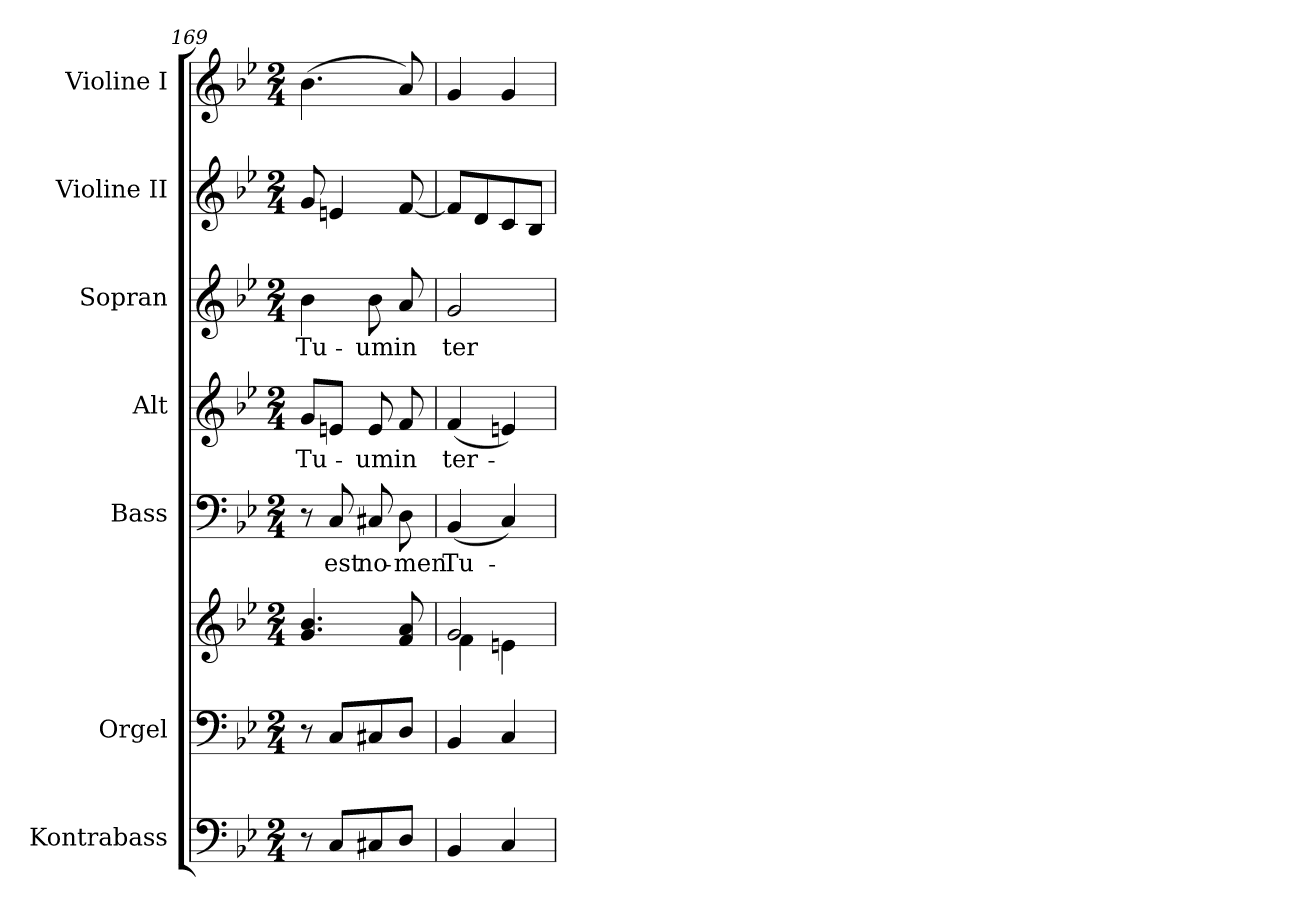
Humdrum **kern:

**kern	**kern	**kern	**kern	**text	**kern	**text	**kern	**text	**kern	**kern
*part7	*part6	*part6	*part5	*part5	*part4	*part4	*part3	*part3	*part2	*part1
*staff8	*staff7	*staff6	*staff5	*staff5	*staff4	*staff4	*staff3	*staff3	*staff2	*staff1
*I"Kontrabass	*I"Orgel	*	*I"Bass	*	*I"Alt	*	*I"Sopran	*	*I"Violine II	*I"Violine I
*I'Kb.	*I'Org.	*	*I'B	*	*I'A	*	*I'S	*	*I'Vl. II	*I'Vl. I
*clefF4	*clefF4	*clefG2	*clefF4	*	*clefG2	*	*clefG2	*	*clefG2	*clefG2
*ITrd7c12	*	*	*	*	*	*	*	*	*	*
*k[b-e-]	*k[b-e-]	*k[b-e-]	*k[b-e-]	*	*k[b-e-]	*	*k[b-e-]	*	*k[b-e-]	*k[b-e-]
*B-:	*B-:	*B-:	*B-:	*	*B-:	*	*B-:	*	*B-:	*B-:
*M2/4	*M2/4	*M2/4	*M2/4	*	*M2/4	*	*M2/4	*	*M2/4	*M2/4
=169	=169	=169	=169	=169	=169	=169	=169	=169	=169	=169
!	!	!	!	!	!	!LO:LY:b	!	!LO:LY:b	!	!
8r	8r	4.g/ 4.b-/	8r	.	8g/L	Tu-	4b-\	Tu-	8g/	(>4.b-\
!	!	!	!	!LO:LY:b	!	!	!	!	!	!
8CC/L	8C/L	.	8C/	est	8en/J	.	.	.	4en/	.
!	!	!	!	!LO:LY:b	!	!LO:LY:b	!	!LO:LY:b	!	!
8CC#X/	8C#X/	.	8C#X/	no-	8e/	-um	8b-\	-um	.	.
!	!	!	!	!LO:LY:b	!	!LO:LY:b	!	!LO:LY:b	!	!
8DD/J	8D/J	8f/ 8a/	8D\	-men	8f/	in	8a/	in	[8f/	8a/)
=170	=170	=170	=170	=170	=170	=170	=170	=170	=170	=170
*	*	*^	*	*	*	*	*	*	*	*
!	!	!	!	!	!LO:LY:b	!	!LO:LY:b	!	!LO:LY:b	!	!
4BBB-/	4BB-/	2g/	4f\	(<4BB-/	Tu-	(<4f/	ter-	2g/	ter-	8f/L]	4g/
.	.	.	.	.	.	.	.	.	.	8d/	.
4CC/	4C/	.	4en\	4C/)	.	4en/)	.	.	.	8c/	4g/
.	.	.	.	.	.	.	.	.	.	8B-/J	.
*	*	*v	*v	*	*	*	*	*	*	*	*
=	=	=	=	=	=	=	=	=	=	=
*-	*-	*-	*-	*-	*-	*-	*-	*-	*-	*-
